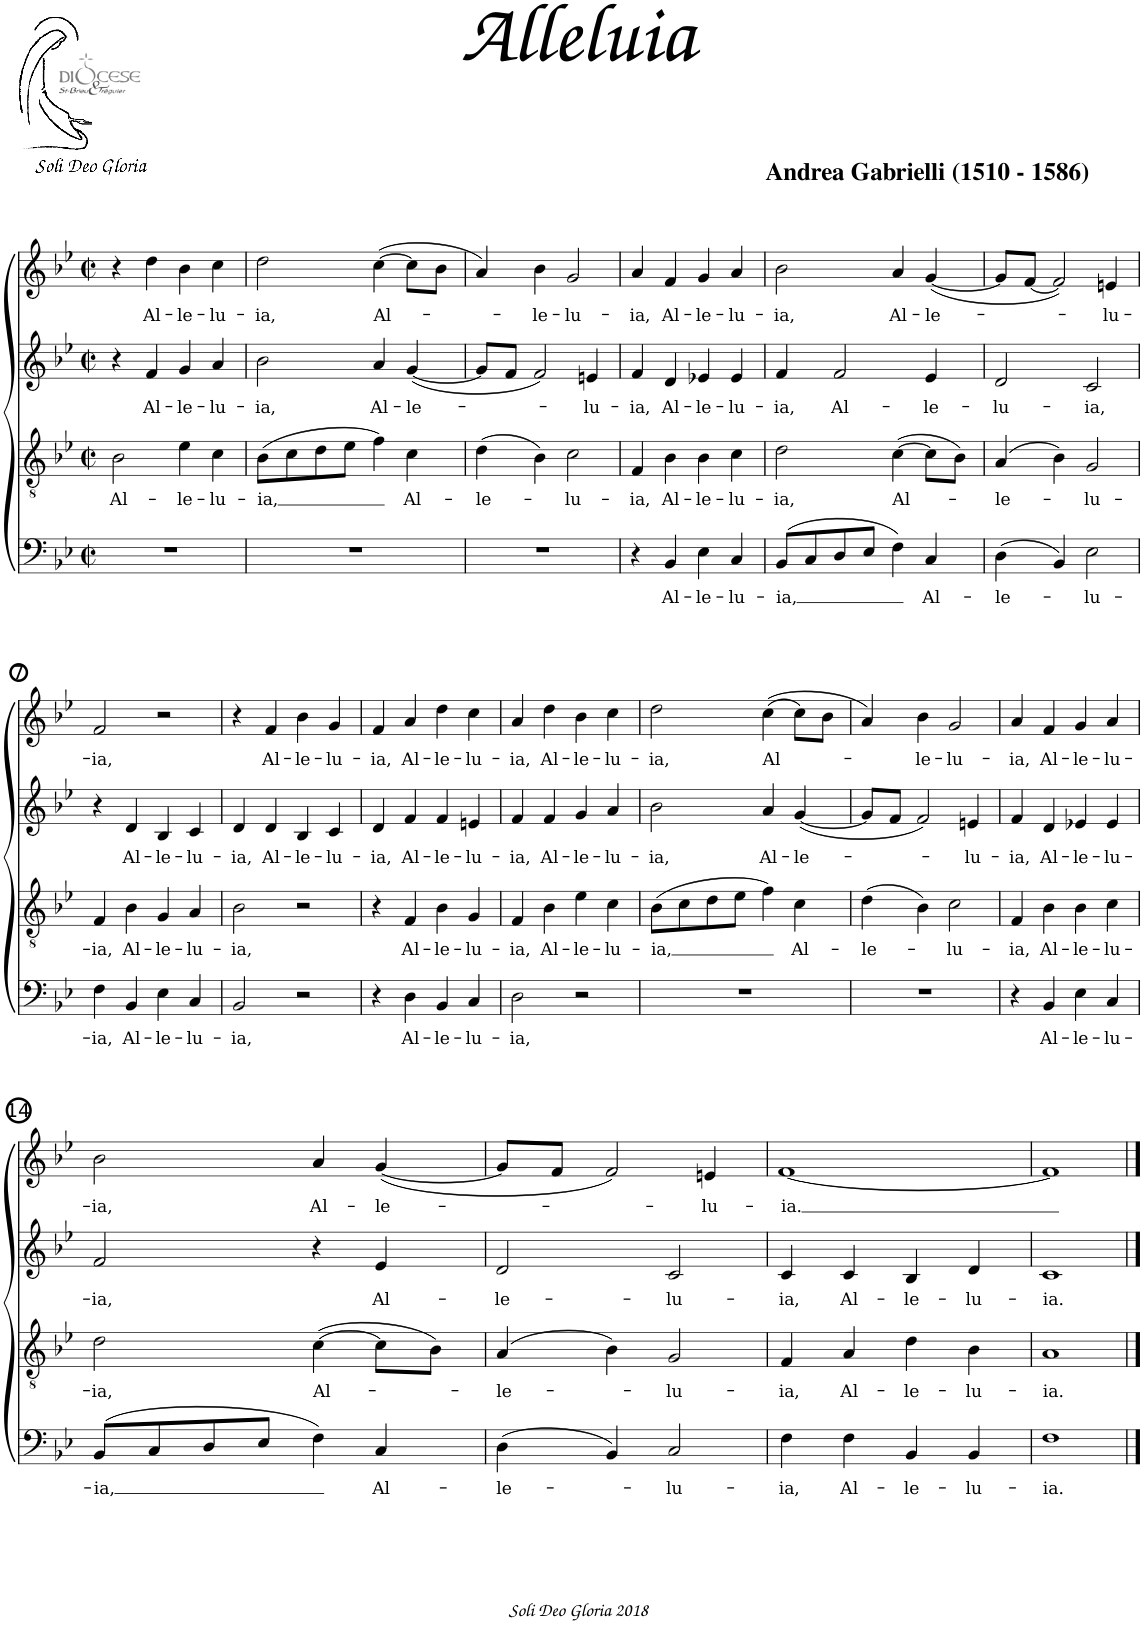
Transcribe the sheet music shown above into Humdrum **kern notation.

**kern	**text	**kern	**text	**kern	**text	**kern	**text
*part4	*part4	*part3	*part3	*part2	*part2	*part1	*part1
*staff4	*staff4	*staff3	*staff3	*staff2	*staff2	*staff1	*staff1
*I"Basse	*	*I"Ténor	*	*I"Alto	*	*I"Soprano	*
*clefF4	*	*clefGv2	*	*clefG2	*	*clefG2	*
*k[b-e-]	*	*k[b-e-]	*	*k[b-e-]	*	*k[b-e-]	*
*M2/2	*	*M2/2	*	*M2/2	*	*M2/2	*
*met(c|)	*	*met(c|)	*	*met(c|)	*	*met(c|)	*
=1	=1	=1	=1	=1	=1	=1	=1
!	!	!	!LO:LY:b	!	!	!	!
1r	.	2B-\	Al-	4r	.	4r	.
!	!	!	!	!	!LO:LY:b	!	!LO:LY:b
.	.	.	.	4f/	Al-	4dd\	Al-
!	!	!	!LO:LY:b	!	!LO:LY:b	!	!LO:LY:b
.	.	4e-\	-le-	4g/	-le-	4b-\	-le-
!	!	!	!LO:LY:b	!	!LO:LY:b	!	!LO:LY:b
.	.	4c\	-lu-	4a/	-lu-	4cc\	-lu-
=2	=2	=2	=2	=2	=2	=2	=2
!	!	!	!LO:LY:b	!	!LO:LY:b	!	!LO:LY:b
1r	.	(8B-\L	-ia,	2b-\	-ia,	2dd\	-ia,
.	.	8c\	.	.	.	.	.
.	.	8d\	.	.	.	.	.
.	.	8e-\J	.	.	.	.	.
!	!	!	!	!	!LO:LY:b	!	!LO:LY:b
.	.	4f\)	.	4a/	Al-	([4cc\	Al-
!	!	!	!LO:LY:b	!	!LO:LY:b	!	!
.	.	4c\	Al-	([4g/	-le-	8cc\L]	.
.	.	.	.	.	.	8b-\J	.
=3	=3	=3	=3	=3	=3	=3	=3
!	!	!	!LO:LY:b	!	!	!	!
1r	.	(4d\	-le-	8g/L]	.	4a/)	.
.	.	.	.	8f/J	.	.	.
!	!	!	!	!	!	!	!LO:LY:b
.	.	4B-\)	.	2f/)	.	4b-\	-le-
!	!	!	!LO:LY:b	!	!	!	!LO:LY:b
.	.	2c\	-lu-	.	.	2g/	-lu-
!	!	!	!	!	!LO:LY:b	!	!
.	.	.	.	4en/	-lu-	.	.
=4	=4	=4	=4	=4	=4	=4	=4
!	!	!	!LO:LY:b	!	!LO:LY:b	!	!LO:LY:b
4r	.	4F/	-ia,	4f/	-ia,	4a/	-ia,
!	!LO:LY:b	!	!LO:LY:b	!	!LO:LY:b	!	!LO:LY:b
4BB-/	Al-	4B-\	Al-	4d/	Al-	4f/	Al-
!	!LO:LY:b	!	!LO:LY:b	!	!LO:LY:b	!	!LO:LY:b
4E-\	-le-	4B-\	-le-	4e-X/	-le-	4g/	-le-
!	!LO:LY:b	!	!LO:LY:b	!	!LO:LY:b	!	!LO:LY:b
4C/	-lu-	4c\	-lu-	4e-/	-lu-	4a/	-lu-
=5	=5	=5	=5	=5	=5	=5	=5
!	!LO:LY:b	!	!LO:LY:b	!	!LO:LY:b	!	!LO:LY:b
(8BB-/L	-ia,	2d\	-ia,	4f/	-ia,	2b-\	-ia,
8C/	.	.	.	.	.	.	.
!	!	!	!	!	!LO:LY:b	!	!
8D/	.	.	.	2f/	Al-	.	.
8E-/J	.	.	.	.	.	.	.
!	!	!	!LO:LY:b	!	!	!	!LO:LY:b
4F\)	.	([4c\	Al-	.	.	4a/	Al-
!	!LO:LY:b	!	!	!	!LO:LY:b	!	!LO:LY:b
4C/	Al-	8c\L]	.	4e-/	-le-	([4g/	-le-
.	.	8B-\J)	.	.	.	.	.
=6	=6	=6	=6	=6	=6	=6	=6
!	!LO:LY:b	!	!LO:LY:b	!	!LO:LY:b	!	!
(4D\	-le-	(4A/	-le-	2d/	-lu-	8g/L]	.
.	.	.	.	.	.	[8f/J	.
4BB-/)	.	4B-\)	.	.	.	2f/])	.
!	!LO:LY:b	!	!LO:LY:b	!	!LO:LY:b	!	!
2E-\	-lu-	2G/	-lu-	2c/	-ia,	.	.
!	!	!	!	!	!	!	!LO:LY:b
.	.	.	.	.	.	4en/	-lu-
!!LO:LB:g=z
=7	=7	=7	=7	=7	=7	=7	=7
!	!LO:LY:b	!	!LO:LY:b	!	!	!	!LO:LY:b
4F\	-ia,	4F/	-ia,	4r	.	2f/	-ia,
!	!LO:LY:b	!	!LO:LY:b	!	!LO:LY:b	!	!
4BB-/	Al-	4B-\	Al-	4d/	Al-	.	.
!	!LO:LY:b	!	!LO:LY:b	!	!LO:LY:b	!	!
4E-\	-le-	4G/	-le-	4B-/	-le-	2r	.
!	!LO:LY:b	!	!LO:LY:b	!	!LO:LY:b	!	!
4C/	-lu-	4A/	-lu-	4c/	-lu-	.	.
=8	=8	=8	=8	=8	=8	=8	=8
!	!LO:LY:b	!	!LO:LY:b	!	!LO:LY:b	!	!
2BB-/	-ia,	2B-\	-ia,	4d/	-ia,	4r	.
!	!	!	!	!	!LO:LY:b	!	!LO:LY:b
.	.	.	.	4d/	Al-	4f/	Al-
!	!	!	!	!	!LO:LY:b	!	!LO:LY:b
2r	.	2r	.	4B-/	-le-	4b-\	-le-
!	!	!	!	!	!LO:LY:b	!	!LO:LY:b
.	.	.	.	4c/	-lu-	4g/	-lu-
=9	=9	=9	=9	=9	=9	=9	=9
!	!	!	!	!	!LO:LY:b	!	!LO:LY:b
4r	.	4r	.	4d/	-ia,	4f/	-ia,
!	!LO:LY:b	!	!LO:LY:b	!	!LO:LY:b	!	!LO:LY:b
4D\	Al-	4F/	Al-	4f/	Al-	4a/	Al-
!	!LO:LY:b	!	!LO:LY:b	!	!LO:LY:b	!	!LO:LY:b
4BB-/	-le-	4B-\	-le-	4f/	-le-	4dd\	-le-
!	!LO:LY:b	!	!LO:LY:b	!	!LO:LY:b	!	!LO:LY:b
4C/	-lu-	4G/	-lu-	4en/	-lu-	4cc\	-lu-
=10	=10	=10	=10	=10	=10	=10	=10
!	!LO:LY:b	!	!LO:LY:b	!	!LO:LY:b	!	!LO:LY:b
2D\	-ia,	4F/	-ia,	4f/	-ia,	4a/	-ia,
!	!	!	!LO:LY:b	!	!LO:LY:b	!	!LO:LY:b
.	.	4B-\	Al-	4f/	Al-	4dd\	Al-
!	!	!	!LO:LY:b	!	!LO:LY:b	!	!LO:LY:b
2r	.	4e-\	-le-	4g/	-le-	4b-\	-le-
!	!	!	!LO:LY:b	!	!LO:LY:b	!	!LO:LY:b
.	.	4c\	-lu-	4a/	-lu-	4cc\	-lu-
=11	=11	=11	=11	=11	=11	=11	=11
!	!	!	!LO:LY:b	!	!LO:LY:b	!	!LO:LY:b
1r	.	(8B-\L	-ia,	2b-\	-ia,	2dd\	-ia,
.	.	8c\	.	.	.	.	.
.	.	8d\	.	.	.	.	.
.	.	8e-\J	.	.	.	.	.
!	!	!	!	!	!LO:LY:b	!	!LO:LY:b
.	.	4f\)	.	4a/	Al-	((4cc\	Al-
!	!	!	!LO:LY:b	!	!LO:LY:b	!	!
.	.	4c\	Al-	([4g/	-le-	8cc\L)	.
.	.	.	.	.	.	8b-\J	.
=12	=12	=12	=12	=12	=12	=12	=12
!	!	!	!LO:LY:b	!	!	!	!
1r	.	(4d\	-le-	8g/L]	.	4a/)	.
.	.	.	.	8f/J	.	.	.
!	!	!	!	!	!	!	!LO:LY:b
.	.	4B-\)	.	2f/)	.	4b-\	-le-
!	!	!	!LO:LY:b	!	!	!	!LO:LY:b
.	.	2c\	-lu-	.	.	2g/	-lu-
!	!	!	!	!	!LO:LY:b	!	!
.	.	.	.	4en/	-lu-	.	.
=13	=13	=13	=13	=13	=13	=13	=13
!	!	!	!LO:LY:b	!	!LO:LY:b	!	!LO:LY:b
4r	.	4F/	-ia,	4f/	-ia,	4a/	-ia,
!	!LO:LY:b	!	!LO:LY:b	!	!LO:LY:b	!	!LO:LY:b
4BB-/	Al-	4B-\	Al-	4d/	Al-	4f/	Al-
!	!LO:LY:b	!	!LO:LY:b	!	!LO:LY:b	!	!LO:LY:b
4E-\	-le-	4B-\	-le-	4e-X/	-le-	4g/	-le-
!	!LO:LY:b	!	!LO:LY:b	!	!LO:LY:b	!	!LO:LY:b
4C/	-lu-	4c\	-lu-	4e-/	-lu-	4a/	-lu-
!!LO:LB:g=z
=14	=14	=14	=14	=14	=14	=14	=14
!	!LO:LY:b	!	!LO:LY:b	!	!LO:LY:b	!	!LO:LY:b
(8BB-/L	-ia,	2d\	-ia,	2f/	-ia,	2b-\	-ia,
8C/	.	.	.	.	.	.	.
8D/	.	.	.	.	.	.	.
8E-/J	.	.	.	.	.	.	.
!	!	!	!LO:LY:b	!	!	!	!LO:LY:b
4F\)	.	([4c\	Al-	4r	.	4a/	Al-
!	!LO:LY:b	!	!	!	!LO:LY:b	!	!LO:LY:b
4C/	Al-	8c\L]	.	4e-/	Al-	([4g/	-le-
.	.	8B-\J)	.	.	.	.	.
=15	=15	=15	=15	=15	=15	=15	=15
!	!LO:LY:b	!	!LO:LY:b	!	!LO:LY:b	!	!
(4D\	-le-	(4A/	-le-	2d/	-le-	8g/L]	.
.	.	.	.	.	.	8f/J	.
4BB-/)	.	4B-\)	.	.	.	2f/)	.
!	!LO:LY:b	!	!LO:LY:b	!	!LO:LY:b	!	!
2C/	-lu-	2G/	-lu-	2c/	-lu-	.	.
!	!	!	!	!	!	!	!LO:LY:b
.	.	.	.	.	.	4en/	-lu-
=16	=16	=16	=16	=16	=16	=16	=16
!	!LO:LY:b	!	!LO:LY:b	!	!LO:LY:b	!	!LO:LY:b
4F\	-ia,	4F/	-ia,	4c/	-ia,	[1f	-ia.
!	!LO:LY:b	!	!LO:LY:b	!	!LO:LY:b	!	!
4F\	Al-	4A/	Al-	4c/	Al-	.	.
!	!LO:LY:b	!	!LO:LY:b	!	!LO:LY:b	!	!
4BB-/	-le-	4d\	-le-	4B-/	-le-	.	.
!	!LO:LY:b	!	!LO:LY:b	!	!LO:LY:b	!	!
4BB-/	-lu-	4B-\	-lu-	4d/	-lu-	.	.
=17	=17	=17	=17	=17	=17	=17	=17
!	!LO:LY:b	!	!LO:LY:b	!	!LO:LY:b	!	!
1F	-ia.	1A	-ia.	1c	-ia.	1f]	.
==	==	==	==	==	==	==	==
*-	*-	*-	*-	*-	*-	*-	*-
